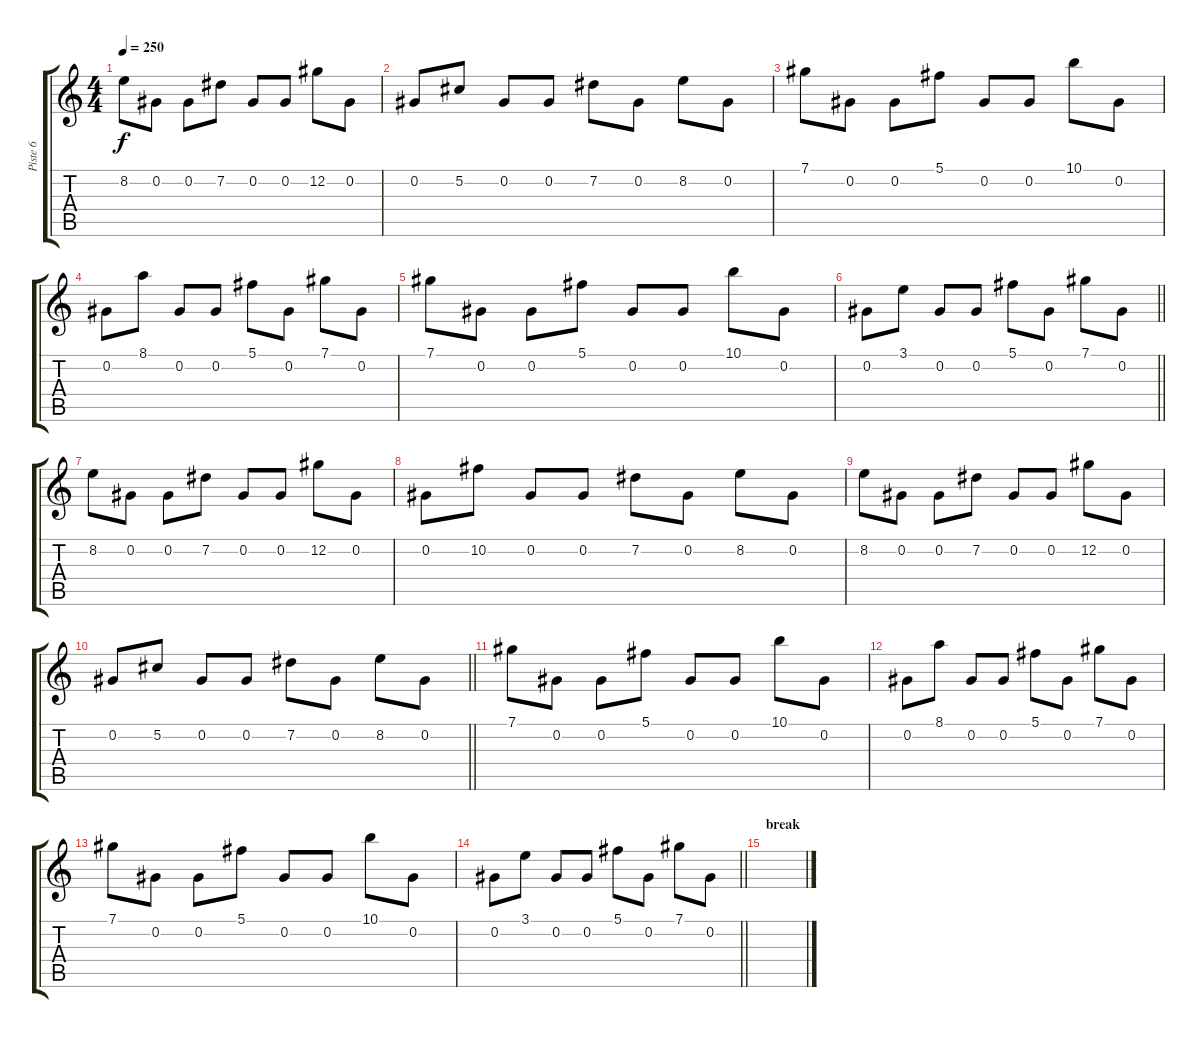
\track ("Piste 6" "Piste 6") {instrument distortionguitar}
\staff {score tabs}
\tuning (Db4 Ab3 E3 B2 Gb2 Db2) {hide}
\ts (4 4)
\tempo 250
\clef g2
\ks c
8.2.8{dy f} 0.2.8 0.2.8 7.2.8 0.2.8 0.2.8 12.2.8 0.2.8 |
0.2.8 5.2.8 0.2.8 0.2.8 7.2.8 0.2.8 8.2.8 0.2.8 |
7.1.8 0.2.8 0.2.8 5.1.8 0.2.8 0.2.8 10.1.8 0.2.8 |
0.2.8 8.1.8 0.2.8 0.2.8 5.1.8 0.2.8 7.1.8 0.2.8 |
7.1.8 0.2.8 0.2.8 5.1.8 0.2.8 0.2.8 10.1.8 0.2.8 |
\barLineRight lightlight
0.2.8 3.1.8 0.2.8 0.2.8 5.1.8 0.2.8 7.1.8 0.2.8 |
8.2.8 0.2.8 0.2.8 7.2.8 0.2.8 0.2.8 12.2.8 0.2.8 |
0.2.8 10.2.8 0.2.8 0.2.8 7.2.8 0.2.8 8.2.8 0.2.8 |
8.2.8 0.2.8 0.2.8 7.2.8 0.2.8 0.2.8 12.2.8 0.2.8 |
\barLineRight lightlight
0.2.8 5.2.8 0.2.8 0.2.8 7.2.8 0.2.8 8.2.8 0.2.8 |
7.1.8 0.2.8 0.2.8 5.1.8 0.2.8 0.2.8 10.1.8 0.2.8 |
0.2.8 8.1.8 0.2.8 0.2.8 5.1.8 0.2.8 7.1.8 0.2.8 |
7.1.8 0.2.8 0.2.8 5.1.8 0.2.8 0.2.8 10.1.8 0.2.8 |
\barLineRight lightlight
0.2.8 3.1.8 0.2.8 0.2.8 5.1.8 0.2.8 7.1.8 0.2.8 |
\section ("" "break")
